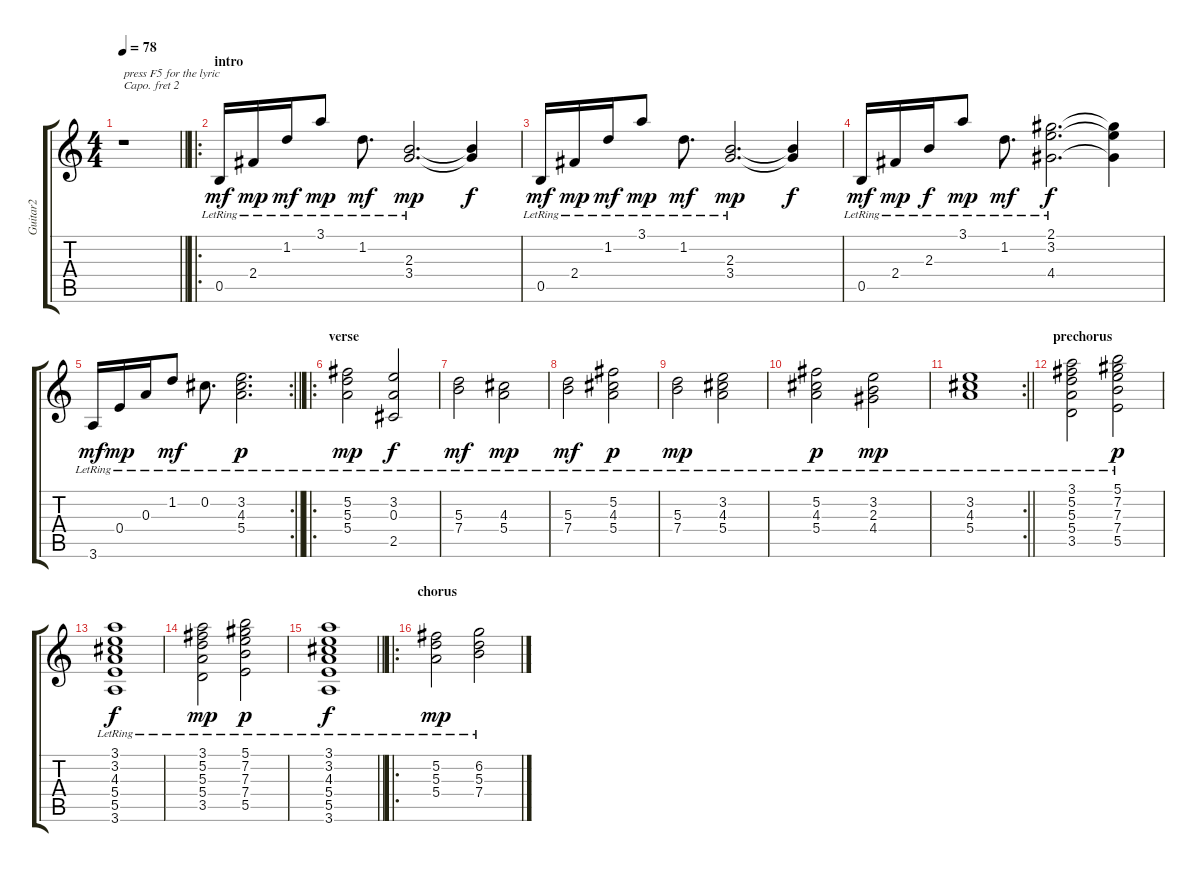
\track ("Guitar2" "Guitar2") {instrument electricguitarjazz}
\staff {score tabs}
\capo 2
\tuning (E4 B3 G3 D3 A2 E2) {hide}
\ts (4 4)
\tempo 78
\clef g2
\barLineRight lightlight
\ks c
r.1{txt "press F5 for the lyric" dy mf instrument electricguitarjazz} |
\ro
\section ("" "intro")
0.5{lr}.16{volume 16} 2.4{lr}.16{dy mp} 1.2{lr}.16{dy mf} 3.1{lr}.8{dy mp} 1.2{lr}.8{d dy mf} (2.3{lr} 3.4).2{d dy mp} (2.3{t} 3.4{t}).4{dy f} |
0.5{lr}.16{dy mf} 2.4{lr}.16{dy mp} 1.2{lr}.16{dy mf} 3.1{lr}.8{dy mp} 1.2{lr}.8{d dy mf} (2.3{lr} 3.4).2{d dy mp} (2.3{t} 3.4{t}).4{dy f} |
0.5{lr}.16{dy mf} 2.4{lr}.16{dy mp} 2.3{lr}.16{dy f} 3.1{lr}.8{dy mp} 1.2{lr}.8{d dy mf} (2.1{lr} 3.2{lr} 4.4).2{d dy f} (2.1{t} 3.2{t} 4.4{t}).4 |
\rc 2
\barLineRight lightlight
3.6{lr}.16{dy mf} 0.4{lr}.16{dy mp} 0.3{lr}.16 1.2{lr}.8{dy mf} 0.2{lr}.8{d} (3.2{lr} 4.3{lr} 5.4{lr}).2{d dy p} |
\ro
\section ("" "verse")
(5.2{lr} 5.3{lr} 5.4{lr}).2{dy mp volume 10} (3.2{lr} 0.3{lr} 2.5{lr}).2{dy f} |
(5.3{lr} 7.4{lr}).2{dy mf} (4.3{lr} 5.4{lr}).2{dy mp} |
(5.3{lr} 7.4{lr}).2{dy mf} (5.2{lr} 4.3{lr} 5.4{lr}).2{dy p} |
(5.3{lr} 7.4{lr}).2{dy mp} (3.2{lr} 4.3{lr} 5.4{lr}).2 |
(5.2{lr} 4.3{lr} 5.4{lr}).2{dy p} (3.2{lr} 2.3{lr} 4.4{lr}).2{dy mp} |
\rc 2
\barLineRight lightlight
(3.2{lr} 4.3{lr} 5.4{lr}).1 |
\section ("" "prechorus")
(3.1{lr} 5.2{lr} 5.3{lr} 5.4{lr} 3.5{lr}).2{volume 7} (5.1{lr} 7.2{lr} 7.3{lr} 7.4{lr} 5.5{lr}).2{dy p} |
(3.1{lr} 3.2{lr} 4.3{lr} 5.4{lr} 5.5{lr} 3.6{lr}).1{dy f} |
(3.1{lr} 5.2{lr} 5.3{lr} 5.4{lr} 3.5{lr}).2{dy mp} (5.1{lr} 7.2{lr} 7.3{lr} 7.4{lr} 5.5{lr}).2{dy p} |
\barLineRight lightlight
(3.1{lr} 3.2{lr} 4.3{lr} 5.4{lr} 5.5{lr} 3.6{lr}).1{dy f} |
\ro
\section ("" "chorus")
(5.2{lr} 5.3{lr} 5.4{lr}).2{dy mp volume 8} (6.2{lr} 5.3{lr} 7.4{lr}).2
